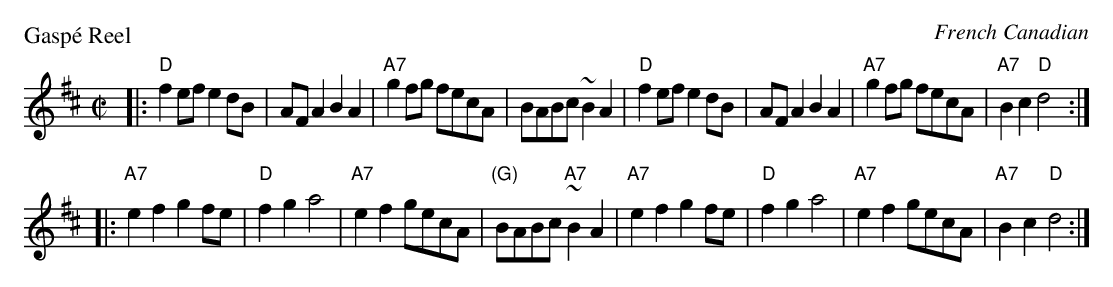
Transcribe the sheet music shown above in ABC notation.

X:1
P: Gasp\'e Reel
O:French Canadian
M:C|
L:1/8
K:D
|: "D"f2ef e2dB | AFA2 B2A2 | "A7"g2fg fecA | BABc ~B2A2 \
|  "D"f2ef e2dB | AFA2 B2A2 | "A7"g2fg fecA | "A7"B2c2 "D"d4 :|
|: "A7"e2f2 g2fe | "D"f2g2 a4 | "A7"e2f2 gecA | "(G)"BABc "A7"~B2A2 \
|  "A7"e2f2 g2fe | "D"f2g2 a4 | "A7"e2f2 gecA | "A7"B2c2 "D"d4 :|
